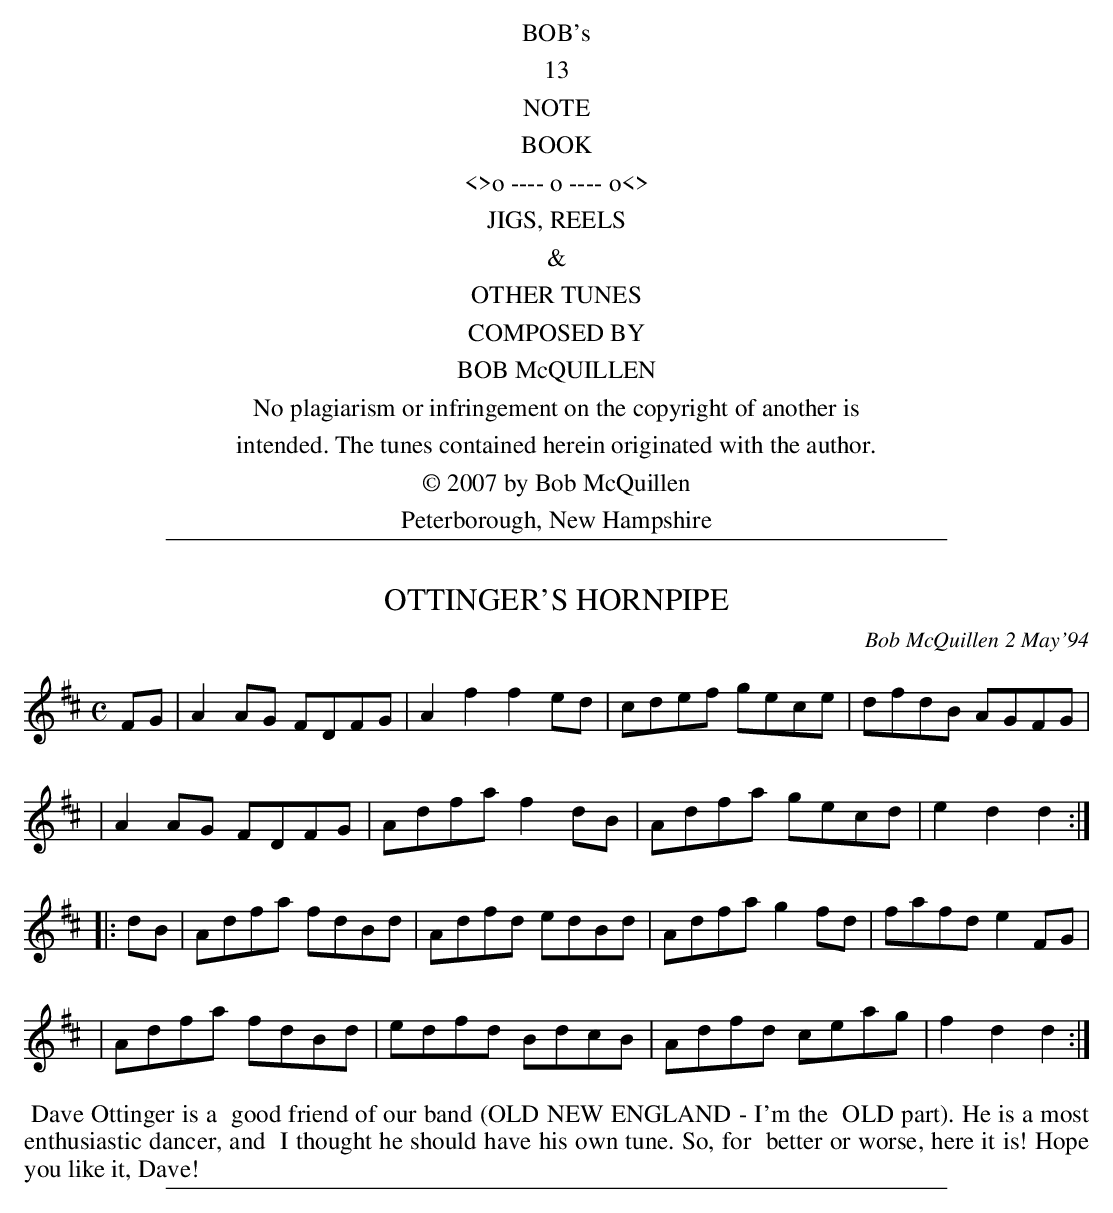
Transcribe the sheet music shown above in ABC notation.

X:1
T: OTTINGER'S HORNPIPE
C: Bob McQuillen 2 May'94
M: C
L: 1/8
K: D
FG \
| A2AG FDFG | A2f2 f2ed | cdef gece | dfdB AGFG |
| A2AG FDFG | Adfa f2dB | Adfa gecd | e2d2 d2 :|
|: dB \
| Adfa fdBd | Adfd edBd | Adfa g2fd | fafd e2FG |
| Adfa fdBd | edfd BdcB | Adfd ceag | f2d2 d2 :|
